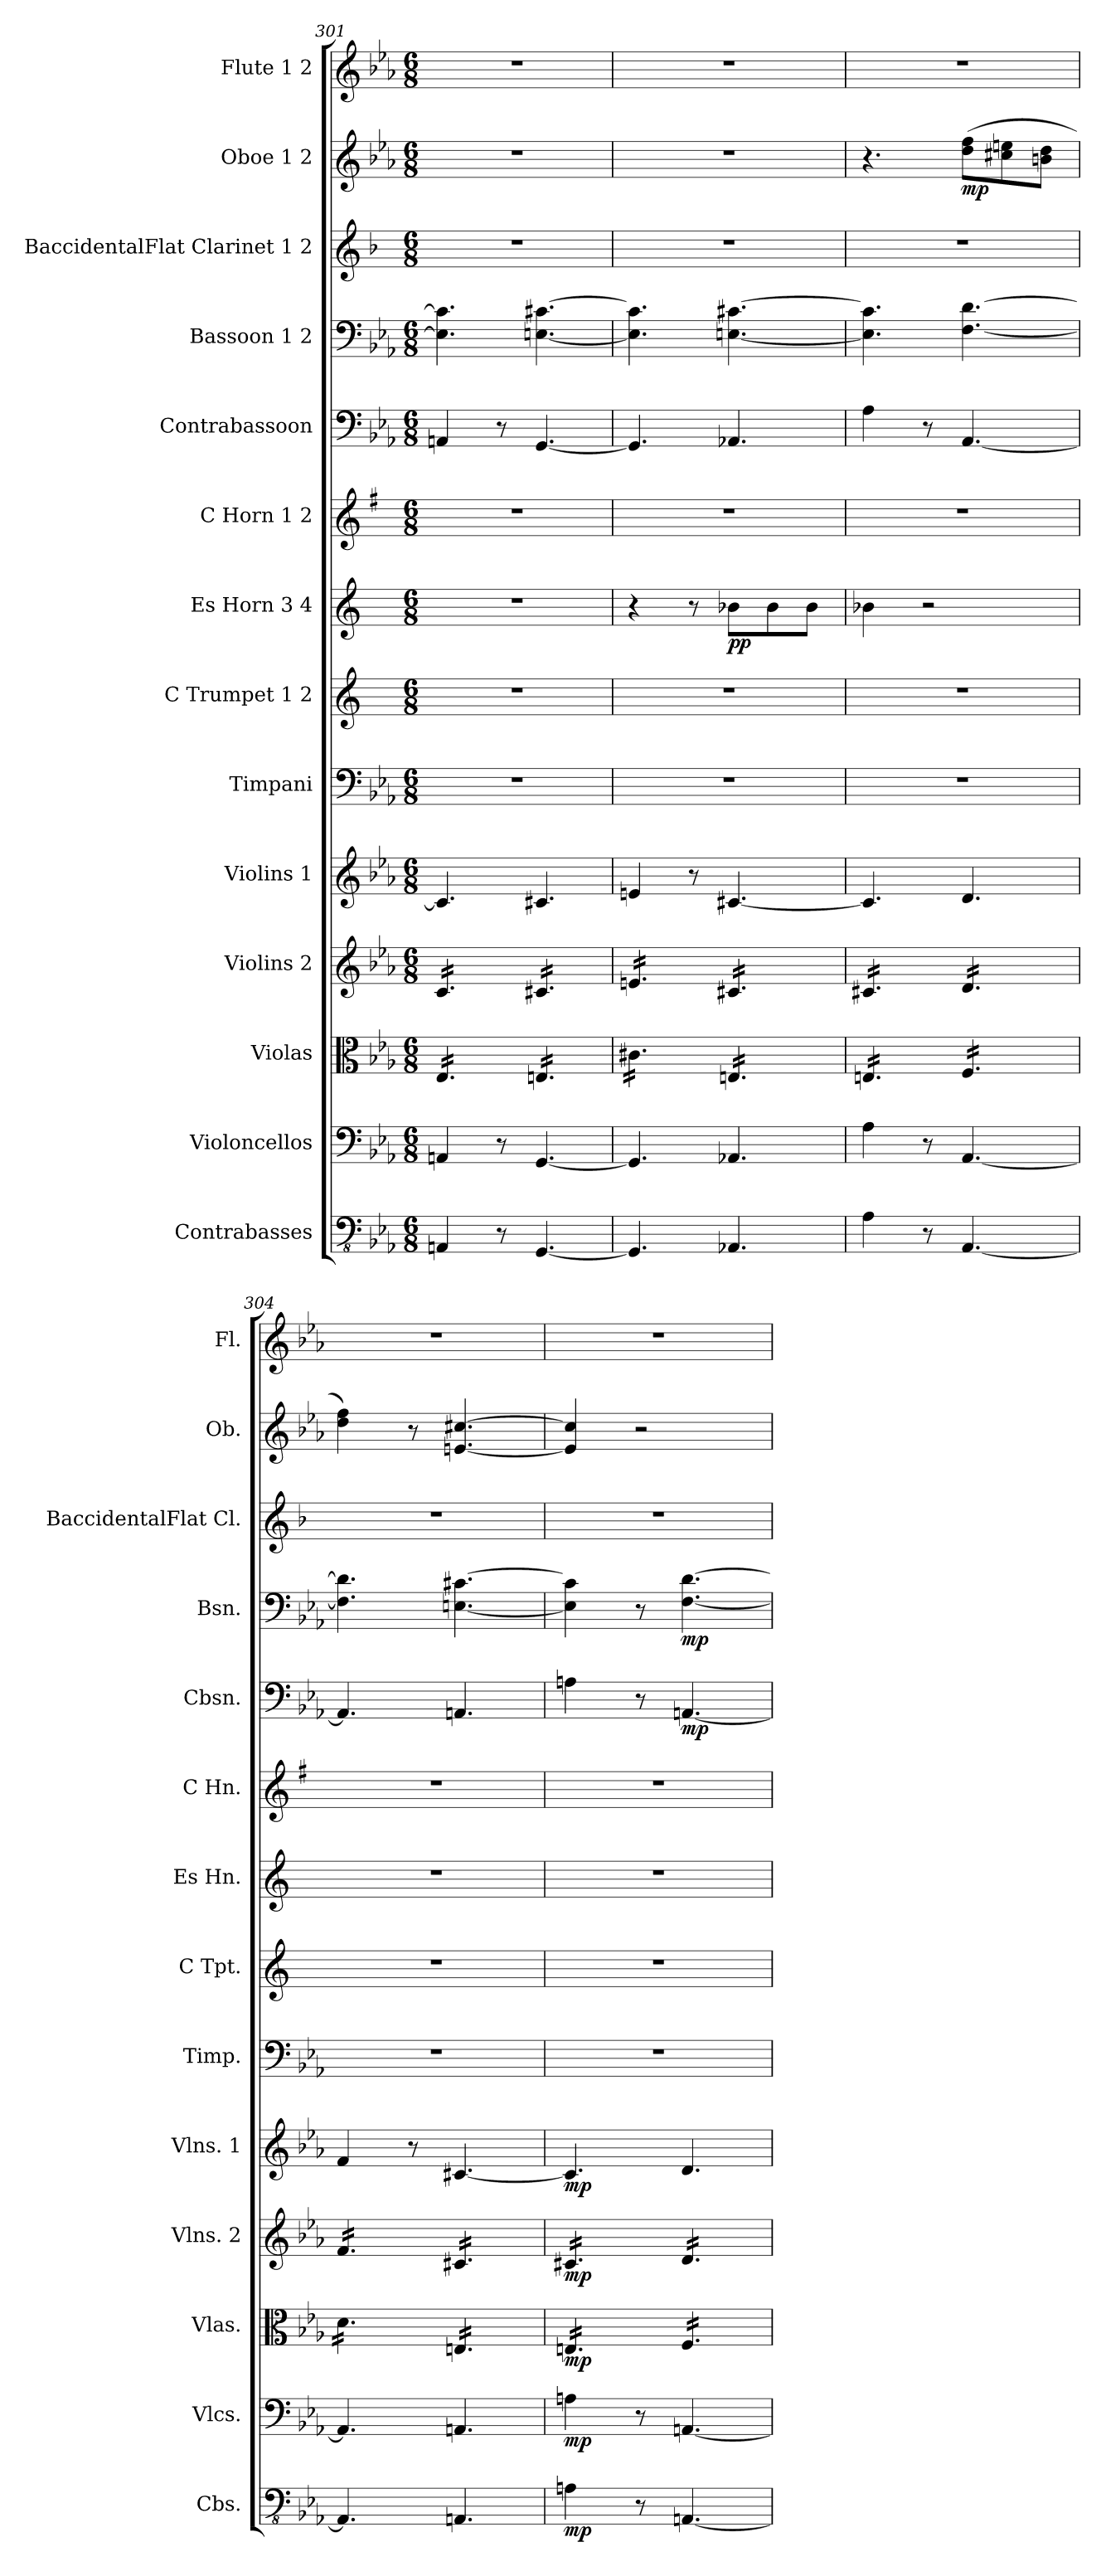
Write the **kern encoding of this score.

**kern	**dynam	**kern	**dynam	**kern	**dynam	**kern	**dynam	**kern	**dynam	**kern	**kern	**kern	**dynam	**kern	**kern	**dynam	**kern	**dynam	**kern	**kern	**dynam	**kern
*part14	*part14	*part13	*part13	*part12	*part12	*part11	*part11	*part10	*part10	*part9	*part8	*part7	*part7	*part6	*part5	*part5	*part4	*part4	*part3	*part2	*part2	*part1
*staff14	*staff14	*staff13	*staff13	*staff12	*staff12	*staff11	*staff11	*staff10	*staff10	*staff9	*staff8	*staff7	*staff7	*staff6	*staff5	*staff5	*staff4	*staff4	*staff3	*staff2	*staff2	*staff1
*I"Contrabasses	*	*I"Violoncellos	*	*I"Violas	*	*I"Violins 2	*	*I"Violins 1	*	*I"Timpani	*I"C Trumpet 1 2	*I"Es Horn 3 4	*	*I"C Horn 1 2	*I"Contrabassoon	*	*I"Bassoon 1 2	*	*I"BaccidentalFlat Clarinet 1 2	*I"Oboe 1 2	*	*I"Flute  1 2
*I'Cbs.	*	*I'Vlcs.	*	*I'Vlas.	*	*I'Vlns. 2	*	*I'Vlns. 1	*	*I'Timp.	*I'C Tpt.	*I'Es Hn.	*	*I'C Hn.	*I'Cbsn.	*	*I'Bsn.	*	*I'BaccidentalFlat Cl.	*I'Ob.	*	*I'Fl.
*clefFv4	*	*clefF4	*	*clefC3	*	*clefG2	*	*clefG2	*	*clefF4	*clefG2	*clefG2	*	*clefG2	*clefF4	*	*clefF4	*	*clefG2	*clefG2	*	*clefG2
*	*	*	*	*	*	*	*	*	*	*	*	*ITrd5c9	*	*ITrd4c7	*ITrd7c12	*	*	*	*ITrd1c2	*	*	*
*k[b-e-a-]	*	*k[b-e-a-]	*	*k[b-e-a-]	*	*k[b-e-a-]	*	*k[b-e-a-]	*	*k[b-e-a-]	*k[]	*k[b-e-a-]	*	*k[]	*k[b-e-a-]	*	*k[b-e-a-]	*	*k[b-e-a-]	*k[b-e-a-]	*	*k[b-e-a-]
*M6/8	*	*M6/8	*	*M6/8	*	*M6/8	*	*M6/8	*	*M6/8	*M6/8	*M6/8	*	*M6/8	*M6/8	*	*M6/8	*	*M6/8	*M6/8	*	*M6/8
=301	=301	=301	=301	=301	=301	=301	=301	=301	=301	=301	=301	=301	=301	=301	=301	=301	=301	=301	=301	=301	=301	=301
*	*	*	*	*tremolo	*	*	*	*	*	*	*	*	*	*	*	*	*	*	*	*	*	*
*	*	*	*	*	*	*tremolo	*	*	*	*	*	*	*	*	*	*	*	*	*	*	*	*
4AAAn/	.	4AAn/	.	16E-/LL	.	16c/LL	.	4.c/]	.	2.r	2.r	2.r	.	2.r	4AAAn/	.	4.E-\] 4.c\]	.	2.r	2.r	.	2.r
.	.	.	.	16E-/	.	16c/	.	.	.	.	.	.	.	.	.	.	.	.	.	.	.	.
.	.	.	.	16E-/	.	16c/	.	.	.	.	.	.	.	.	.	.	.	.	.	.	.	.
.	.	.	.	16E-/	.	16c/	.	.	.	.	.	.	.	.	.	.	.	.	.	.	.	.
8r	.	8r	.	16E-/	.	16c/	.	.	.	.	.	.	.	.	8r	.	.	.	.	.	.	.
.	.	.	.	16E-/JJ	.	16c/JJ	.	.	.	.	.	.	.	.	.	.	.	.	.	.	.	.
[4.GGG/	.	[4.GG/	.	16En/LL	.	16c#X/LL	.	4.c#X/	.	.	.	.	.	.	[4.GGG/	.	[4.En\ [4.c#X\	.	.	.	.	.
.	.	.	.	16En/	.	16c#X/	.	.	.	.	.	.	.	.	.	.	.	.	.	.	.	.
.	.	.	.	16En/	.	16c#X/	.	.	.	.	.	.	.	.	.	.	.	.	.	.	.	.
.	.	.	.	16En/	.	16c#X/	.	.	.	.	.	.	.	.	.	.	.	.	.	.	.	.
.	.	.	.	16En/	.	16c#X/	.	.	.	.	.	.	.	.	.	.	.	.	.	.	.	.
.	.	.	.	16En/JJ	.	16c#X/JJ	.	.	.	.	.	.	.	.	.	.	.	.	.	.	.	.
=302	=302	=302	=302	=302	=302	=302	=302	=302	=302	=302	=302	=302	=302	=302	=302	=302	=302	=302	=302	=302	=302	=302
4.GGG/]	.	4.GG/]	.	16c#X\LL	.	16en/LL	.	4en/	.	2.r	2.r	4r	.	2.r	4.GGG/]	.	4.E\] 4.c#\]	.	2.r	2.r	.	2.r
.	.	.	.	16c#X\	.	16en/	.	.	.	.	.	.	.	.	.	.	.	.	.	.	.	.
.	.	.	.	16c#X\	.	16en/	.	.	.	.	.	.	.	.	.	.	.	.	.	.	.	.
.	.	.	.	16c#X\	.	16en/	.	.	.	.	.	.	.	.	.	.	.	.	.	.	.	.
.	.	.	.	16c#X\	.	16en/	.	8r	.	.	.	8r	.	.	.	.	.	.	.	.	.	.
.	.	.	.	16c#X\JJ	.	16en/JJ	.	.	.	.	.	.	.	.	.	.	.	.	.	.	.	.
!	!	!	!	!	!	!	!	!	!	!	!	!	!LO:DY:b	!	!	!	!	!	!	!	!	!
4.AAA-X/	.	4.AA-X/	.	16En/LL	.	16c#X/LL	.	[4.c#X/	.	.	.	8d-X\L	pp	.	4.AAA-X/	.	[4.En\ [4.c#X\	.	.	.	.	.
.	.	.	.	16En/	.	16c#X/	.	.	.	.	.	.	.	.	.	.	.	.	.	.	.	.
.	.	.	.	16En/	.	16c#X/	.	.	.	.	.	8d-\	.	.	.	.	.	.	.	.	.	.
.	.	.	.	16En/	.	16c#X/	.	.	.	.	.	.	.	.	.	.	.	.	.	.	.	.
.	.	.	.	16En/	.	16c#X/	.	.	.	.	.	8d-\J	.	.	.	.	.	.	.	.	.	.
.	.	.	.	16En/JJ	.	16c#X/JJ	.	.	.	.	.	.	.	.	.	.	.	.	.	.	.	.
!!LO:PB:g=z
=303	=303	=303	=303	=303	=303	=303	=303	=303	=303	=303	=303	=303	=303	=303	=303	=303	=303	=303	=303	=303	=303	=303
4AA-\	.	4A-\	.	16En/LL	.	16c#X/LL	.	4.c#/]	.	2.r	2.r	4d-X\	.	2.r	4AA-\	.	4.E\] 4.c#\]	.	2.r	4.r	.	2.r
.	.	.	.	16En/	.	16c#X/	.	.	.	.	.	.	.	.	.	.	.	.	.	.	.	.
.	.	.	.	16En/	.	16c#X/	.	.	.	.	.	.	.	.	.	.	.	.	.	.	.	.
.	.	.	.	16En/	.	16c#X/	.	.	.	.	.	.	.	.	.	.	.	.	.	.	.	.
8r	.	8r	.	16En/	.	16c#X/	.	.	.	.	.	2r	.	.	8r	.	.	.	.	.	.	.
.	.	.	.	16En/JJ	.	16c#X/JJ	.	.	.	.	.	.	.	.	.	.	.	.	.	.	.	.
!	!	!	!	!	!	!	!	!	!	!	!	!	!	!	!	!	!	!	!	!	!LO:DY:b	!
[4.AAA-/	.	[4.AA-/	.	16F/LL	.	16d/LL	.	4.d/	.	.	.	.	.	.	[4.AAA-/	.	[4.F\ [4.d\	.	.	(>8dd\ 8ff\L	mp	.
.	.	.	.	16F/	.	16d/	.	.	.	.	.	.	.	.	.	.	.	.	.	.	.	.
.	.	.	.	16F/	.	16d/	.	.	.	.	.	.	.	.	.	.	.	.	.	8cc#X\ 8een\	.	.
.	.	.	.	16F/	.	16d/	.	.	.	.	.	.	.	.	.	.	.	.	.	.	.	.
.	.	.	.	16F/	.	16d/	.	.	.	.	.	.	.	.	.	.	.	.	.	8bn\ 8dd\J	.	.
.	.	.	.	16F/JJ	.	16d/JJ	.	.	.	.	.	.	.	.	.	.	.	.	.	.	.	.
=304	=304	=304	=304	=304	=304	=304	=304	=304	=304	=304	=304	=304	=304	=304	=304	=304	=304	=304	=304	=304	=304	=304
4.AAA-/]	.	4.AA-/]	.	16d\LL	.	16f/LL	.	4f/	.	2.r	2.r	2.r	.	2.r	4.AAA-/]	.	4.F\] 4.d\]	.	2.r	4dd\ 4ff\)	.	2.r
.	.	.	.	16d\	.	16f/	.	.	.	.	.	.	.	.	.	.	.	.	.	.	.	.
.	.	.	.	16d\	.	16f/	.	.	.	.	.	.	.	.	.	.	.	.	.	.	.	.
.	.	.	.	16d\	.	16f/	.	.	.	.	.	.	.	.	.	.	.	.	.	.	.	.
.	.	.	.	16d\	.	16f/	.	8r	.	.	.	.	.	.	.	.	.	.	.	8r	.	.
.	.	.	.	16d\JJ	.	16f/JJ	.	.	.	.	.	.	.	.	.	.	.	.	.	.	.	.
4.AAAn/	.	4.AAn/	.	16En/LL	.	16c#X/LL	.	[4.c#X/	.	.	.	.	.	.	4.AAAn/	.	[4.En\ [4.c#X\	.	.	[4.en/ [4.cc#X/	.	.
.	.	.	.	16En/	.	16c#X/	.	.	.	.	.	.	.	.	.	.	.	.	.	.	.	.
.	.	.	.	16En/	.	16c#X/	.	.	.	.	.	.	.	.	.	.	.	.	.	.	.	.
.	.	.	.	16En/	.	16c#X/	.	.	.	.	.	.	.	.	.	.	.	.	.	.	.	.
.	.	.	.	16En/	.	16c#X/	.	.	.	.	.	.	.	.	.	.	.	.	.	.	.	.
.	.	.	.	16En/JJ	.	16c#X/JJ	.	.	.	.	.	.	.	.	.	.	.	.	.	.	.	.
=305	=305	=305	=305	=305	=305	=305	=305	=305	=305	=305	=305	=305	=305	=305	=305	=305	=305	=305	=305	=305	=305	=305
!	!LO:DY:b	!	!LO:DY:b	!	!LO:DY:b	!	!LO:DY:b	!	!LO:DY:b	!	!	!	!	!	!	!	!	!	!	!	!	!
4AAn\	mp	4An\	mp	16En/LL	mp	16c#X/LL	mp	4.c#/]	mp	2.r	2.r	2.r	.	2.r	4AAn\	.	4E\] 4c#\]	.	2.r	4e/] 4cc#/]	.	2.r
.	.	.	.	16En/	.	16c#X/	.	.	.	.	.	.	.	.	.	.	.	.	.	.	.	.
.	.	.	.	16En/	.	16c#X/	.	.	.	.	.	.	.	.	.	.	.	.	.	.	.	.
.	.	.	.	16En/	.	16c#X/	.	.	.	.	.	.	.	.	.	.	.	.	.	.	.	.
8r	.	8r	.	16En/	.	16c#X/	.	.	.	.	.	.	.	.	8r	.	8r	.	.	2r	.	.
.	.	.	.	16En/JJ	.	16c#X/JJ	.	.	.	.	.	.	.	.	.	.	.	.	.	.	.	.
!	!	!	!	!	!	!	!	!	!	!	!	!	!	!	!	!LO:DY:b	!	!LO:DY:b	!	!	!	!
[4.AAAn/	.	[4.AAn/	.	16F/LL	.	16d/LL	.	4.d/	.	.	.	.	.	.	[4.AAAn/	mp	[4.F\ [4.d\	mp	.	.	.	.
.	.	.	.	16F/	.	16d/	.	.	.	.	.	.	.	.	.	.	.	.	.	.	.	.
.	.	.	.	16F/	.	16d/	.	.	.	.	.	.	.	.	.	.	.	.	.	.	.	.
.	.	.	.	16F/	.	16d/	.	.	.	.	.	.	.	.	.	.	.	.	.	.	.	.
.	.	.	.	16F/	.	16d/	.	.	.	.	.	.	.	.	.	.	.	.	.	.	.	.
.	.	.	.	16F/JJ	.	16d/JJ	.	.	.	.	.	.	.	.	.	.	.	.	.	.	.	.
*	*	*	*	*	*	*Xtremolo	*	*	*	*	*	*	*	*	*	*	*	*	*	*	*	*
*	*	*	*	*Xtremolo	*	*	*	*	*	*	*	*	*	*	*	*	*	*	*	*	*	*
=	=	=	=	=	=	=	=	=	=	=	=	=	=	=	=	=	=	=	=	=	=	=
*-	*-	*-	*-	*-	*-	*-	*-	*-	*-	*-	*-	*-	*-	*-	*-	*-	*-	*-	*-	*-	*-	*-
